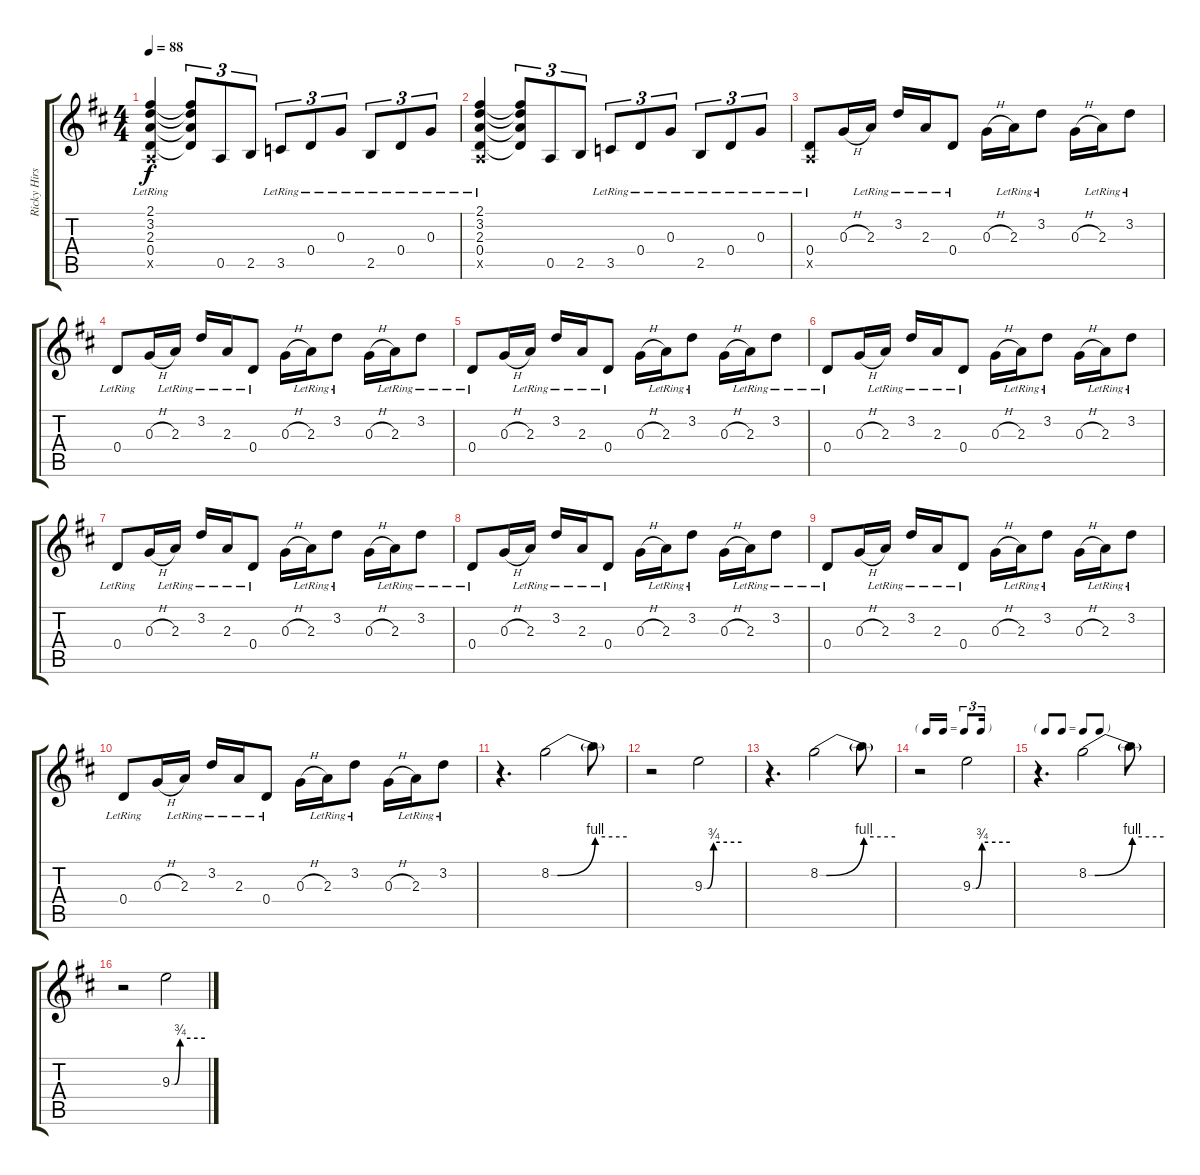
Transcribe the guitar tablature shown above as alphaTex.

\track ("Ricky Hirsch Guitar " "Ricky Hirs") {instrument overdrivenguitar}
\staff {score tabs}
\tuning (E4 B3 G3 D3 A2 E2) {hide}
\ts (4 4)
\tempo 88
\clef g2
\ks d
(2.1{lr} 3.2{lr} 2.3{lr} 0.4{lr} 0.5{x}).4{dy f} (2.1{t} 3.2{t} 2.3{t} 0.4{t}).8{tu (3 2)} 0.5.8{tu (3 2)} 2.5.8{tu (3 2)} 3.5{lr}.8{tu (3 2)} 0.4{lr}.8{tu (3 2)} 0.3{lr}.8{tu (3 2)} 2.5{lr}.8{tu (3 2)} 0.4{lr}.8{tu (3 2)} 0.3{lr}.8{tu (3 2)} |
(2.1{lr} 3.2{lr} 2.3{lr} 0.4{lr} 0.5{x}).4 (2.1{t} 3.2{t} 2.3{t} 0.4{t}).8{tu (3 2)} 0.5.8{tu (3 2)} 2.5.8{tu (3 2)} 3.5{lr}.8{tu (3 2)} 0.4{lr}.8{tu (3 2)} 0.3{lr}.8{tu (3 2)} 2.5{lr}.8{tu (3 2)} 0.4{lr}.8{tu (3 2)} 0.3{lr}.8{tu (3 2)} |
(0.4{lr} 0.5{x}).8{volume 8 balance 0} 0.3{h}.16 2.3{lr}.16 3.2{lr}.16 2.3{lr}.16 0.4{lr}.8 0.3{h}.16 2.3{lr}.16 3.2{lr}.8 0.3{h}.16 2.3{lr}.16 3.2{lr}.8 |
0.4{lr}.8 0.3{h}.16 2.3{lr}.16 3.2{lr}.16 2.3{lr}.16 0.4{lr}.8 0.3{h}.16 2.3{lr}.16 3.2{lr}.8 0.3{h}.16 2.3{lr}.16 3.2{lr}.8 |
0.4{lr}.8 0.3{h}.16 2.3{lr}.16 3.2{lr}.16 2.3{lr}.16 0.4{lr}.8 0.3{h}.16 2.3{lr}.16 3.2{lr}.8 0.3{h}.16 2.3{lr}.16 3.2{lr}.8 |
0.4{lr}.8 0.3{h}.16 2.3{lr}.16 3.2{lr}.16 2.3{lr}.16 0.4{lr}.8 0.3{h}.16 2.3{lr}.16 3.2{lr}.8 0.3{h}.16 2.3{lr}.16 3.2{lr}.8 |
0.4{lr}.8 0.3{h}.16 2.3{lr}.16 3.2{lr}.16 2.3{lr}.16 0.4{lr}.8 0.3{h}.16 2.3{lr}.16 3.2{lr}.8 0.3{h}.16 2.3{lr}.16 3.2{lr}.8 |
0.4{lr}.8 0.3{h}.16 2.3{lr}.16 3.2{lr}.16 2.3{lr}.16 0.4{lr}.8 0.3{h}.16 2.3{lr}.16 3.2{lr}.8 0.3{h}.16 2.3{lr}.16 3.2{lr}.8 |
0.4{lr}.8 0.3{h}.16 2.3{lr}.16 3.2{lr}.16 2.3{lr}.16 0.4{lr}.8 0.3{h}.16 2.3{lr}.16 3.2{lr}.8 0.3{h}.16 2.3{lr}.16 3.2{lr}.8 |
0.4{lr}.8 0.3{h}.16 2.3{lr}.16 3.2{lr}.16 2.3{lr}.16 0.4{lr}.8 0.3{h}.16 2.3{lr}.16 3.2{lr}.8 0.3{h}.16 2.3{lr}.16 3.2{lr}.8 |
r.4{d} 8.2{be (custom 0 0 5 0 35 4 60 4)}.2{volume 14 balance 0} 8.2{t}.8 |
r.2 9.3{be (custom 0 0 5 0 15 3 60 3)}.2 |
r.4{d} 8.2{be (custom 0 0 5 0 35 4 60 4)}.2 8.2{t}.8 |
\tf triplet16th
r.2 9.3{be (custom 0 0 5 0 15 3 60 3)}.2 |
\tf none
r.4{d} 8.2{be (custom 0 0 5 0 35 4 60 4)}.2 8.2{t}.8 |
r.2 9.3{be (custom 0 0 5 0 15 3 60 3)}.2
